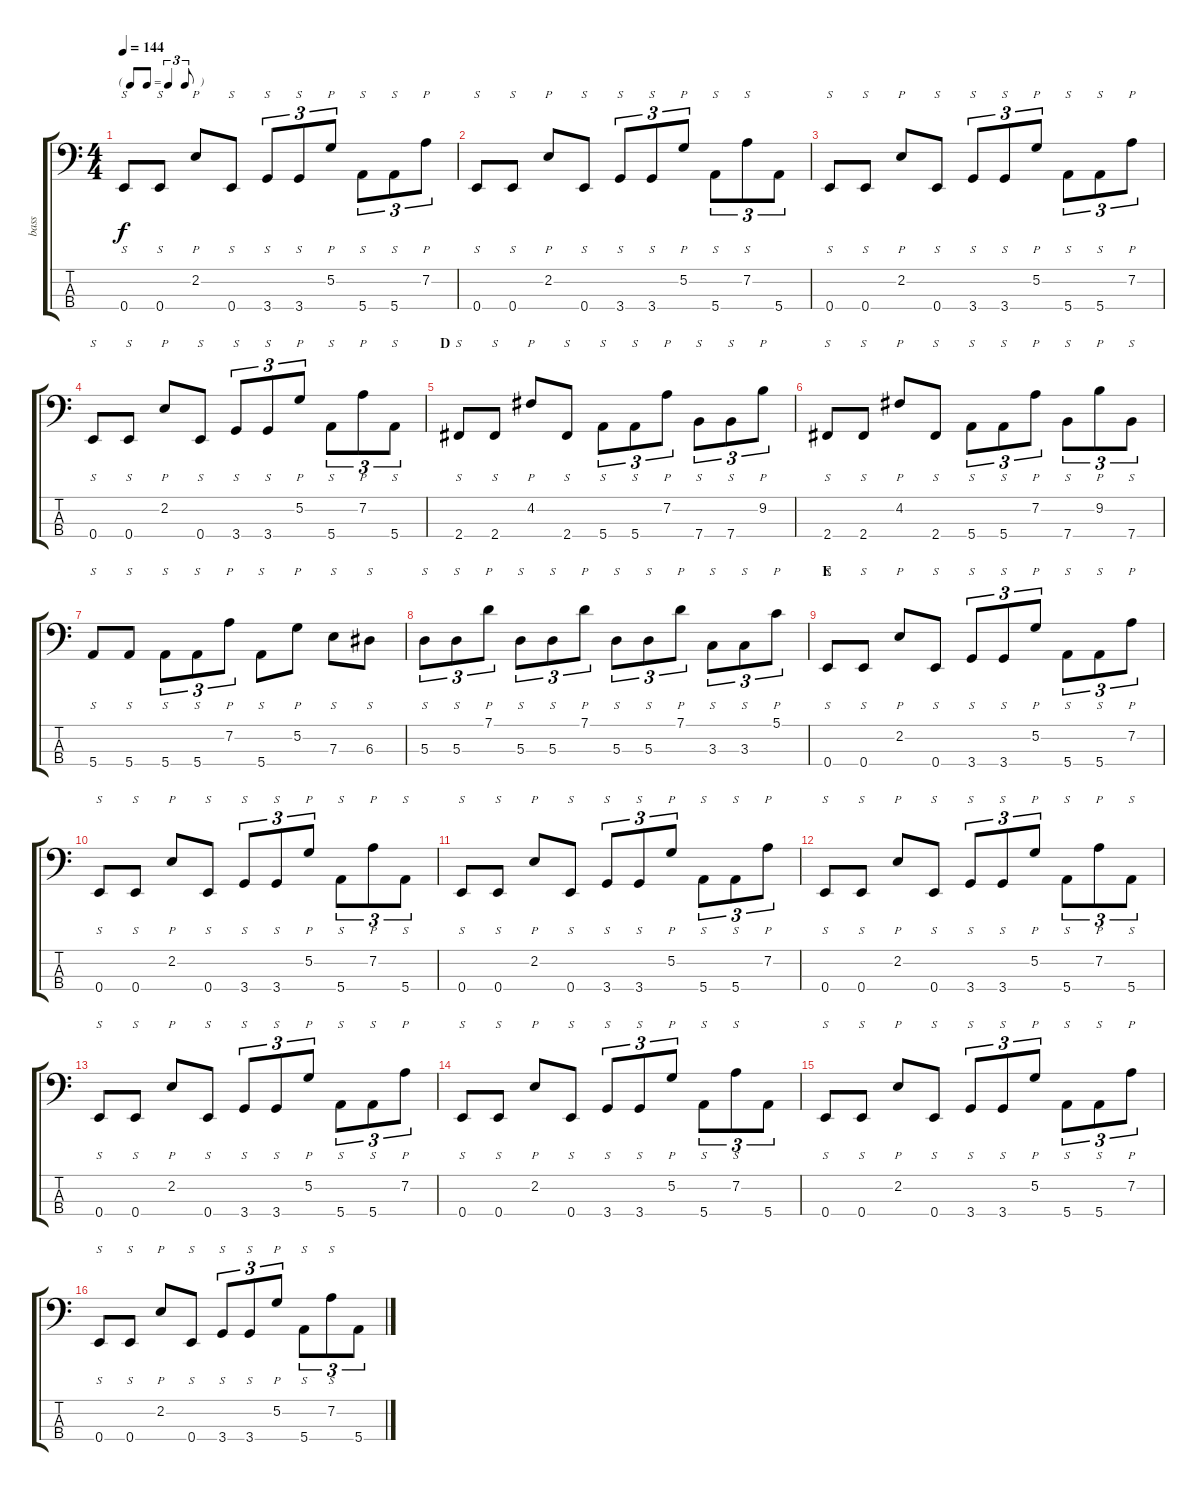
\track ("bass" "bass") {instrument slapbass1}
\staff {score tabs}
\tuning (G2 D2 A1 E1) {hide}
\ts (4 4)
\tf triplet8th
\tempo 144
\clef f4
\ks c
0.4.8{s dy f} 0.4.8{s} 2.2.8{p} 0.4.8{s} 3.4.8{s tu (3 2)} 3.4.8{s tu (3 2)} 5.2.8{p tu (3 2)} 5.4.8{s tu (3 2)} 5.4.8{s tu (3 2)} 7.2.8{p tu (3 2)} |
0.4.8{s} 0.4.8{s} 2.2.8{p} 0.4.8{s} 3.4.8{s tu (3 2)} 3.4.8{s tu (3 2)} 5.2.8{p tu (3 2)} 5.4.8{s tu (3 2)} 7.2.8{s tu (3 2)} 5.4.8{tu (3 2)} |
0.4.8{s} 0.4.8{s} 2.2.8{p} 0.4.8{s} 3.4.8{s tu (3 2)} 3.4.8{s tu (3 2)} 5.2.8{p tu (3 2)} 5.4.8{s tu (3 2)} 5.4.8{s tu (3 2)} 7.2.8{p tu (3 2)} |
0.4.8{s} 0.4.8{s} 2.2.8{p} 0.4.8{s} 3.4.8{s tu (3 2)} 3.4.8{s tu (3 2)} 5.2.8{p tu (3 2)} 5.4.8{s tu (3 2)} 7.2.8{p tu (3 2)} 5.4.8{s tu (3 2)} |
\section ("" "D")
2.4.8{s} 2.4.8{s} 4.2.8{p} 2.4.8{s} 5.4.8{s tu (3 2)} 5.4.8{s tu (3 2)} 7.2.8{p tu (3 2)} 7.4.8{s tu (3 2)} 7.4.8{s tu (3 2)} 9.2.8{p tu (3 2)} |
2.4.8{s} 2.4.8{s} 4.2.8{p} 2.4.8{s} 5.4.8{s tu (3 2)} 5.4.8{s tu (3 2)} 7.2.8{p tu (3 2)} 7.4.8{s tu (3 2)} 9.2.8{p tu (3 2)} 7.4.8{s tu (3 2)} |
5.4.8{s} 5.4.8{s} 5.4.8{s tu (3 2)} 5.4.8{s tu (3 2)} 7.2.8{p tu (3 2)} 5.4.8{s} 5.2.8{p} 7.3.8{s} 6.3.8{s} |
5.3.8{s tu (3 2)} 5.3.8{s tu (3 2)} 7.1.8{p tu (3 2)} 5.3.8{s tu (3 2)} 5.3.8{s tu (3 2)} 7.1.8{p tu (3 2)} 5.3.8{s tu (3 2)} 5.3.8{s tu (3 2)} 7.1.8{p tu (3 2)} 3.3.8{s tu (3 2)} 3.3.8{s tu (3 2)} 5.1.8{p tu (3 2)} |
\section ("" "E")
0.4.8{s} 0.4.8{s} 2.2.8{p} 0.4.8{s} 3.4.8{s tu (3 2)} 3.4.8{s tu (3 2)} 5.2.8{p tu (3 2)} 5.4.8{s tu (3 2)} 5.4.8{s tu (3 2)} 7.2.8{p tu (3 2)} |
0.4.8{s} 0.4.8{s} 2.2.8{p} 0.4.8{s} 3.4.8{s tu (3 2)} 3.4.8{s tu (3 2)} 5.2.8{p tu (3 2)} 5.4.8{s tu (3 2)} 7.2.8{p tu (3 2)} 5.4.8{s tu (3 2)} |
0.4.8{s} 0.4.8{s} 2.2.8{p} 0.4.8{s} 3.4.8{s tu (3 2)} 3.4.8{s tu (3 2)} 5.2.8{p tu (3 2)} 5.4.8{s tu (3 2)} 5.4.8{s tu (3 2)} 7.2.8{p tu (3 2)} |
0.4.8{s} 0.4.8{s} 2.2.8{p} 0.4.8{s} 3.4.8{s tu (3 2)} 3.4.8{s tu (3 2)} 5.2.8{p tu (3 2)} 5.4.8{s tu (3 2)} 7.2.8{p tu (3 2)} 5.4.8{s tu (3 2)} |
0.4.8{s} 0.4.8{s} 2.2.8{p} 0.4.8{s} 3.4.8{s tu (3 2)} 3.4.8{s tu (3 2)} 5.2.8{p tu (3 2)} 5.4.8{s tu (3 2)} 5.4.8{s tu (3 2)} 7.2.8{p tu (3 2)} |
0.4.8{s} 0.4.8{s} 2.2.8{p} 0.4.8{s} 3.4.8{s tu (3 2)} 3.4.8{s tu (3 2)} 5.2.8{p tu (3 2)} 5.4.8{s tu (3 2)} 7.2.8{s tu (3 2)} 5.4.8{tu (3 2)} |
0.4.8{s} 0.4.8{s} 2.2.8{p} 0.4.8{s} 3.4.8{s tu (3 2)} 3.4.8{s tu (3 2)} 5.2.8{p tu (3 2)} 5.4.8{s tu (3 2)} 5.4.8{s tu (3 2)} 7.2.8{p tu (3 2)} |
0.4.8{s} 0.4.8{s} 2.2.8{p} 0.4.8{s} 3.4.8{s tu (3 2)} 3.4.8{s tu (3 2)} 5.2.8{p tu (3 2)} 5.4.8{s tu (3 2)} 7.2.8{s tu (3 2)} 5.4.8{tu (3 2)}
